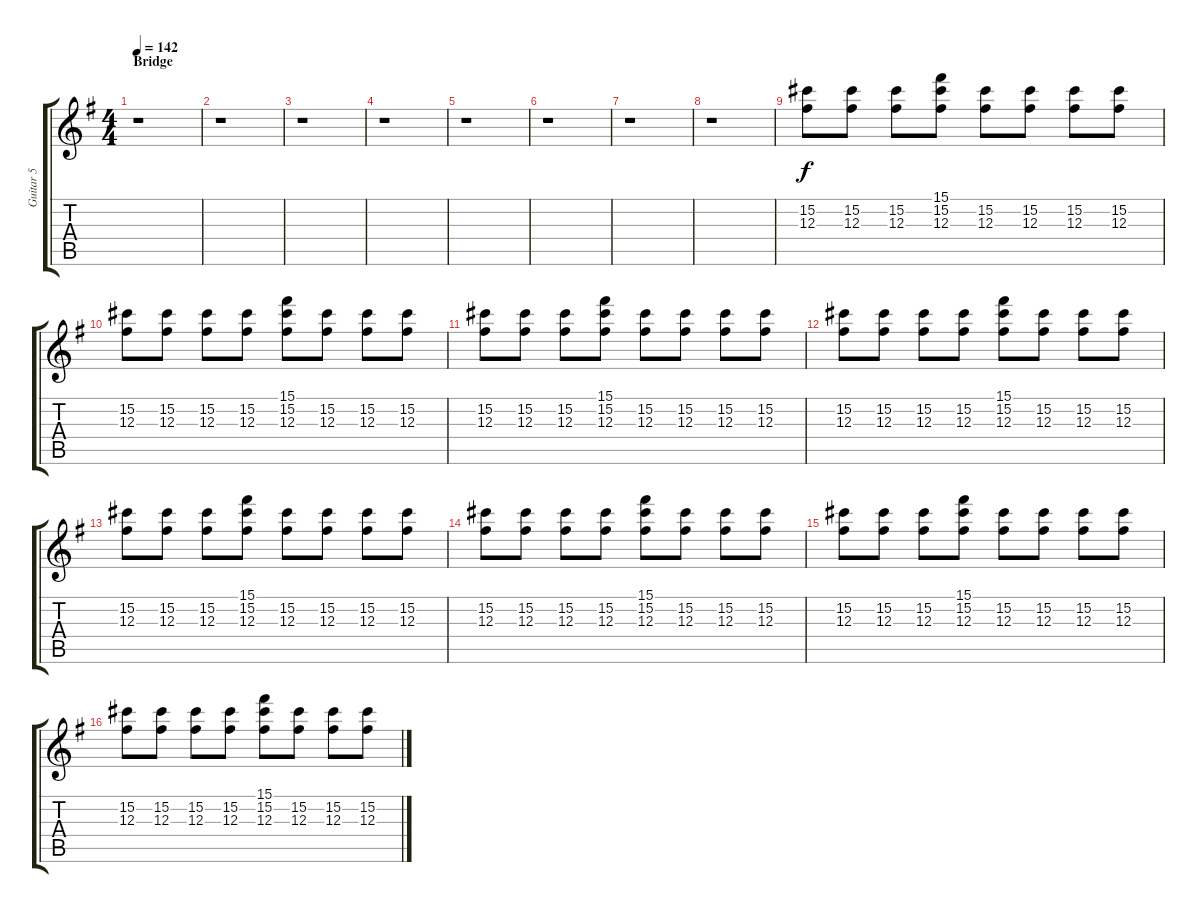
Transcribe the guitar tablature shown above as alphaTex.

\track ("Guitar 5" "Guitar 5") {instrument distortionguitar}
\staff {score tabs}
\tuning (Eb4 Bb3 Gb3 Db3 Ab2 Eb2) {hide}
\ts (4 4)
\section ("" "Bridge")
\tempo 142
\clef g2
\ks g
r.1{dy f} |
r.1 |
r.1 |
r.1 |
r.1 |
r.1 |
r.1 |
r.1 |
(15.2 12.3).8 (15.2 12.3).8 (15.2 12.3).8 (15.1 15.2 12.3).8 (15.2 12.3).8 (15.2 12.3).8 (15.2 12.3).8 (15.2 12.3).8 |
(15.2 12.3).8 (15.2 12.3).8 (15.2 12.3).8 (15.2 12.3).8 (15.1 15.2 12.3).8 (15.2 12.3).8 (15.2 12.3).8 (15.2 12.3).8 |
(15.2 12.3).8 (15.2 12.3).8 (15.2 12.3).8 (15.1 15.2 12.3).8 (15.2 12.3).8 (15.2 12.3).8 (15.2 12.3).8 (15.2 12.3).8 |
(15.2 12.3).8 (15.2 12.3).8 (15.2 12.3).8 (15.2 12.3).8 (15.1 15.2 12.3).8 (15.2 12.3).8 (15.2 12.3).8 (15.2 12.3).8 |
(15.2 12.3).8 (15.2 12.3).8 (15.2 12.3).8 (15.1 15.2 12.3).8 (15.2 12.3).8 (15.2 12.3).8 (15.2 12.3).8 (15.2 12.3).8 |
(15.2 12.3).8 (15.2 12.3).8 (15.2 12.3).8 (15.2 12.3).8 (15.1 15.2 12.3).8 (15.2 12.3).8 (15.2 12.3).8 (15.2 12.3).8 |
(15.2 12.3).8 (15.2 12.3).8 (15.2 12.3).8 (15.1 15.2 12.3).8 (15.2 12.3).8 (15.2 12.3).8 (15.2 12.3).8 (15.2 12.3).8 |
(15.2 12.3).8 (15.2 12.3).8 (15.2 12.3).8 (15.2 12.3).8 (15.1 15.2 12.3).8 (15.2 12.3).8 (15.2 12.3).8 (15.2 12.3).8
